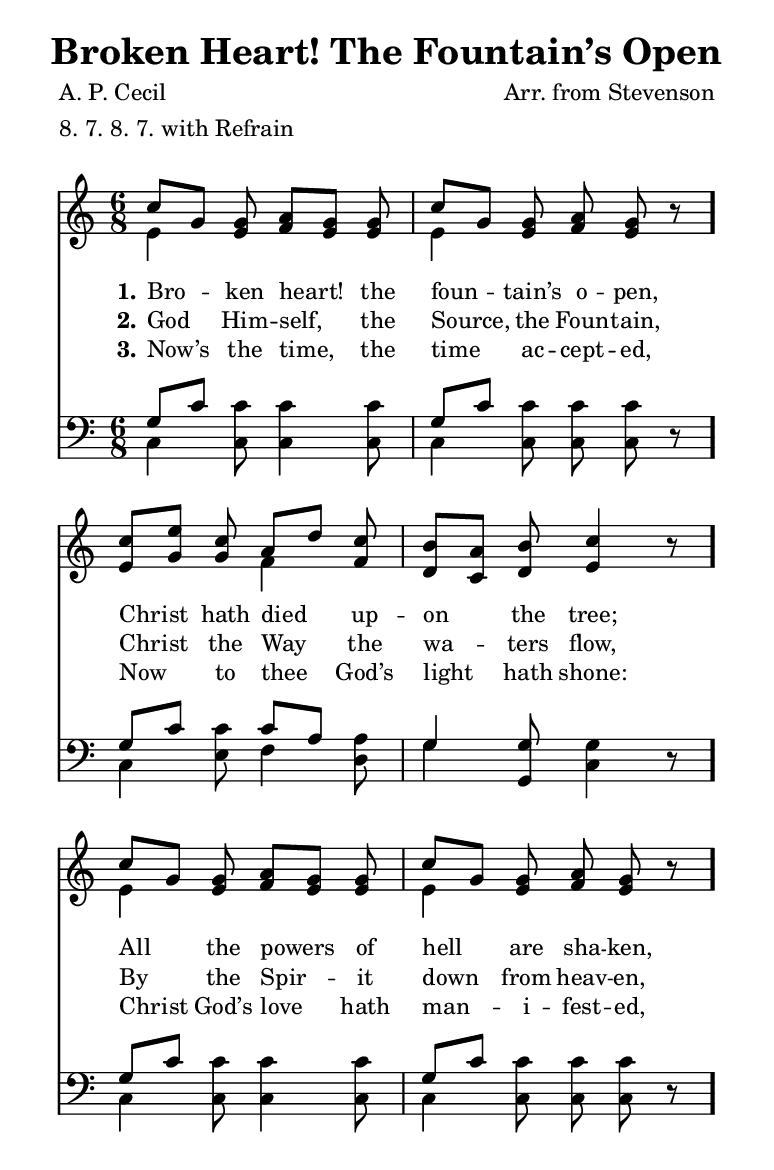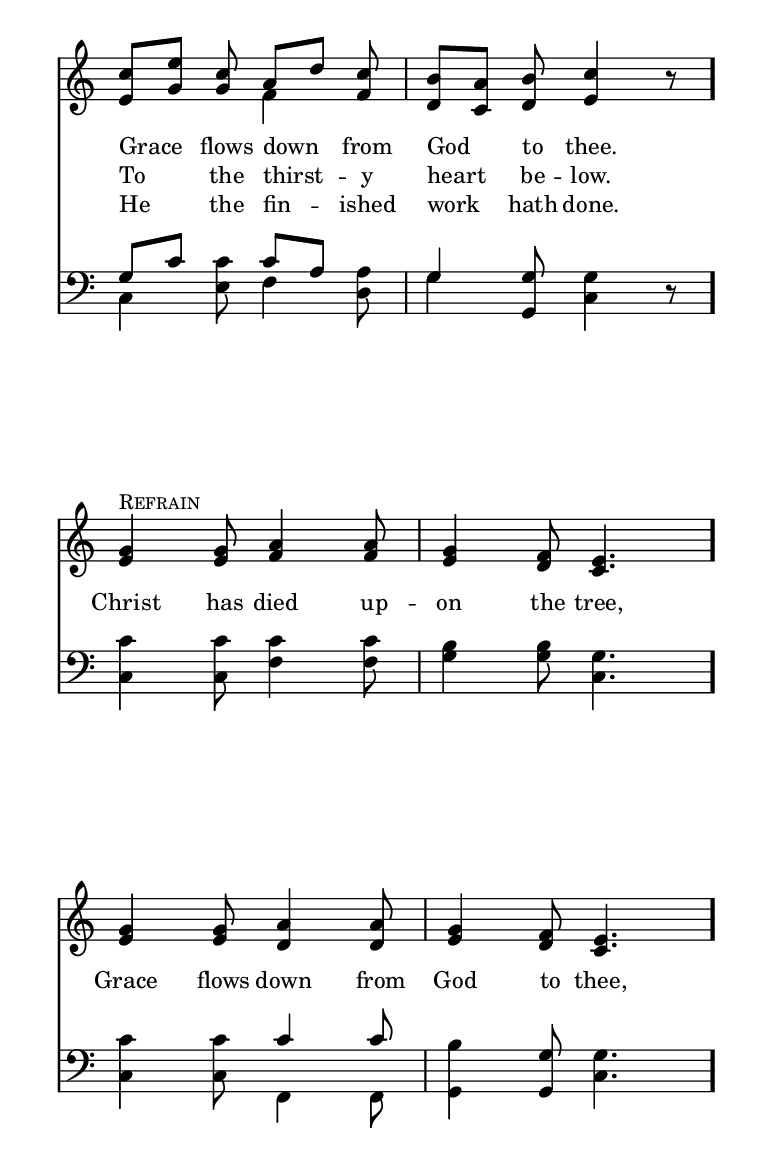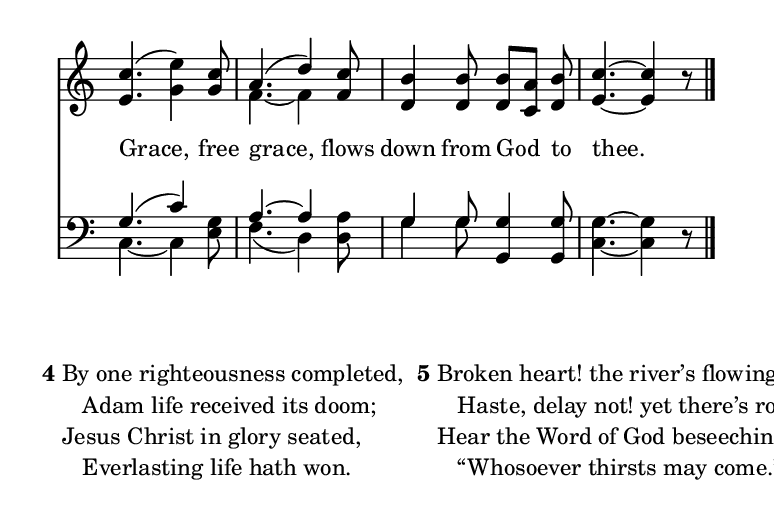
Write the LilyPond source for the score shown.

\include "common/global.ily"
\paper {
  \include "common/paper.ily"
  score-markup-spacing.padding = #2
  score-markup-spacing.basic-distance = #2
}

\header{
  %gospel
  hymnnumber = "63"
  title = "Broken Heart! The Fountain’s Open"
  tunename = ""
  meter = "8. 7. 8. 7. with Refrain"
  poet = "A. P. Cecil"
  composer = "Arr. from Stevenson"
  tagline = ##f
}

% for fermata in MIDI
ta = { \tempo 4=76 }
tb = { \tempo 4=38 }

patternAA = { c8[ c8] c8 c8[ c8] c8 | c8[ c8] c8 c8 c8 c8 }
patternAB = { c8[ c8] c8 c4      c8 | c8[ c8] c8 c8 c8 c8 }
patternAC = { c4      c8 c8[ c8] c8 | c4      c8 c8 c8 c8 }
patternAD = { c4      c8 c4      c8 | c4      c8 c8 c8 c8 }

patternBA = { c8[ c8] c8 c8[ c8] c8 | c8[ c8] c8 c4    c8 }
patternBB = { c8[ c8] c8 c8[ c8] c8 | c4      c8 c4    c8 }
patternBC = { c8[ c8] c8 c4      c8 | c8[ c8] c8 c4    c8 }
patternBD = { c4      c8 c4      c8 | c4      c8 c4    c8 }

patternCA = { c4 c8 c4 c8 | c4 c8 c4. }

patternDA = { c4. c4 c8 | c4. c4 c8 | c4 c8 c8[ c8] c8 | c4. ~ c4 c8 }
patternDB = { c4. c4 c8 | c4. c4 c8 | c4 c8 c4      c8 | c4. ~ c4 c8 }

global = {
  \include "common/overrides.ily"
  \override Staff.TimeSignature.style = #'numbered
  \time 6/8
  \override Score.MetronomeMark.transparent = ##t % hide all fermata changes too
  \ta
  \key c \major
  \autoBeamOff
}

notesSoprano = {
\global
\relative c'' {

  \changePitch \patternAA { c g g a g g | c g g a g r }
  \changePitch \patternBA { c e c a d c | b a b c r }
  \changePitch \patternAA { c g g a g g | c g g a g r }
  \changePitch \patternBA { c e c a d c | b a b c r }

  << s^\markup { \small \caps "Refrain" }
  \changePitch \patternCA { g g a a | g f e } >>
  \changePitch \patternCA { g g a a | g f e }
  \changePitch \patternDA { c'( e) c | a( d) c | b b b a b | c c r }

  \bar "|."

}
}

notesAlto = {
\global
\relative e' {

  \changePitch \patternAC { e e f e e | e e f e r }
  \changePitch \patternBC { e g g f f | d c d e r }
  \changePitch \patternAC { e e f e e | e e f e r }
  \changePitch \patternBC { e g g f f | d c d e r }

  \changePitch \patternCA { e e f f | e d c }
  \changePitch \patternCA { e e d d | e d c }
  \changePitch \patternDA { e( g) g | f ~ f f | d d d c d | e e r }

}
}

notesTenor = {
\global
\relative a {

  \changePitch \patternAB { g c c c c | g c c c c r }
  \changePitch \patternBB { g c c c a a | g g g r }
  \changePitch \patternAB { g c c c c | g c c c c r }
  \changePitch \patternBB { g c c c a a | g g g r }

  \changePitch \patternCA { c c c c | b b g }
  \changePitch \patternCA { c c c c | b g g }
  \changePitch \patternDB { g( c) g | a ~ a a | g g g g | g g r }

}
}

notesBass = {
\global
\relative f {

  \changePitch \patternAD { c c c c | c c c c r }
  \changePitch \patternBD { c e f d | g g, c r }
  \changePitch \patternAD { c c c c | c c c c r }
  \changePitch \patternBD { c e f d | g g, c r }

  \changePitch \patternCA { c c f f | g g c, }
  \changePitch \patternCA { c c f, f | g g c }
  \changePitch \patternDB { c ~ c e | f( d) d | g g g, g | c c r }

}
}

Refrain = \lyricmode {

Christ has died up -- on the tree, \bar "."
Grace flows down from God to thee, \bar "." \break
Grace, free grace, flows down from God to thee. \bar "."

}

wordsA = \lyricmode {
\set stanza = "1."

Bro -- ken heart! the foun -- tain’s o -- pen, \bar "."
Christ hath died up -- on the tree; \bar "." \break
All the powers of hell are sha -- ken, \bar "."
Grace flows down from God to thee. \bar "." \break

}

wordsB = \lyricmode {
\set stanza = "2."

God Him -- self, the Source, the Foun -- tain,
Christ the Way the wa -- ters flow,
By the Spir -- it down from heav -- en,
To the thirst -- y heart be -- low.

\Refrain

}

wordsC = \lyricmode {
\set stanza = "3."

Now’s the time, the time ac -- cept -- ed,
Now to thee God’s light hath shone:
Christ God’s love hath man -- i -- fest -- ed,
He the fin -- ished work hath done.

}

wordsD = \markuplist {

\line { By one righteousness completed, }
\line { { \hspace #2 } Adam life received its doom; }
\line { Jesus Christ in glory seated, }
\line { { \hspace #2 } Everlasting life hath won. }

}

wordsE = \markuplist {

\line { Broken heart! the river’s flowing, }
\line { { \hspace #2 } Haste, delay not! yet there’s room, }
\line { Hear the Word of God beseeching, }
\line { { \hspace #2 } “Whosoever thirsts may come.” }

}

\score {
  \context ChoirStaff <<
    \context Staff = upper <<
      \set Staff.autoBeaming = ##f
      \set ChoirStaff.systemStartDelimiter = #'SystemStartBar
      \set ChoirStaff.printPartCombineTexts = ##f
      \partcombine #'(2 . 9) \notesSoprano \notesAlto
      \context NullVoice = sopranos { \voiceOne << \notesSoprano >> }
      \context NullVoice = altos { \voiceTwo << \notesAlto >> }
      \context Lyrics = one   \lyricsto sopranos \wordsA
      \context Lyrics = two   \lyricsto sopranos \wordsB
      \context Lyrics = three \lyricsto sopranos \wordsC
    >>
    \context Staff = men <<
      \set Staff.autoBeaming = ##f
      \clef bass
      \set ChoirStaff.printPartCombineTexts = ##f
      \partcombine #'(2 . 9) \notesTenor \notesBass
      \context NullVoice = tenors { \voiceOne << \notesTenor >> }
      \context NullVoice = basses { \voiceTwo << \notesBass >> }
    >>
  >>
  \layout {
    \include "common/layout.ily"
  }
  \midi{
    \include "common/midi.ily"
  }
}

\noPageBreak

\markup { \fill-line {
  \hspace #0.1
  \line{ \bold 4 \column { \wordsD } }
  \hspace #0.1
  \line{ \bold 5 \column { \wordsE } }
  \hspace #0.1
} }

\version "2.19.49"  % necessary for upgrading to future LilyPond versions.

% vi:set et ts=2 sw=2 ai nocindent syntax=lilypond:
